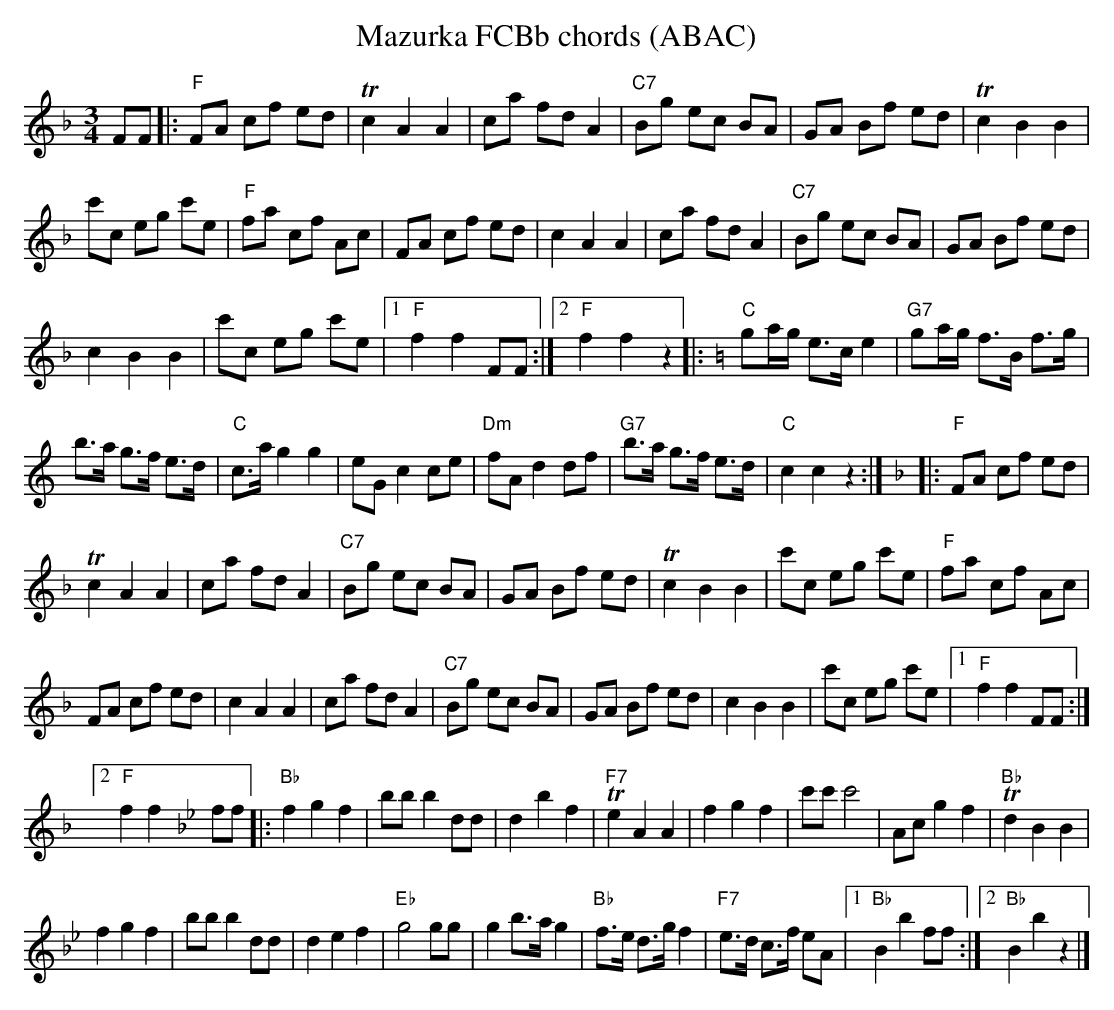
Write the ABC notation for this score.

X:1
T: Mazurka FCBb chords (ABAC)
M:3/4
L:1/8
K:F %%MIDI gchordon
FF |: "F"FA cf ed | Tc2A2A2 | ca fd A2 | "C7"Bg ec BA | GA Bf ed | Tc2B2B2 |
c'c eg c'e | "F"fa cf Ac | FA cf ed | c2A2A2 | ca fdA2 | "C7"Bg ec BA | GA Bf ed |
c2B2B2 | c'c eg c'e |1 "F"f2f2FF :|2 "F"f2f2z2 |: [K:C]  "C"ga/g/ e>c e2 | "G7"ga/g/ f>B f>g |
 b>a g>f e>d | \
"C"c>a g2g2 | eGc2ce | "Dm"fAd2df | "G7"b>a g>f e>d | "C"c2c2z2 :| \
[K:F] |: "F"FA cf ed |
 Tc2A2A2 | ca fd A2 | "C7"Bg ec BA | GA Bf ed | Tc2B2B2 | \
c'c eg c'e | "F"fa cf Ac |
 FA cf ed | c2A2A2 | ca fdA2 | "C7"Bg ec BA | GA Bf ed | \
c2B2B2 | c'c eg c'e |1 "F"f2f2FF :|2
"F"f2f2 [K:Bb] ff |: "Bb"f2g2f2 | bbb2dd | d2b2f2 | "F7"Te2A2A2 | f2g2f2 | c'c'c'4 | Ac g2f2 | "Bb"Td2B2B2 |
 f2g2f2 | bbb2dd | \
d2e2f2 | "Eb"g4gg | g2b>ag2 | "Bb"f>e d>gf2 | "F7"e>d c>f eA |1 "Bb"B2b2ff :|2 "Bb"B2b2z2 |]
